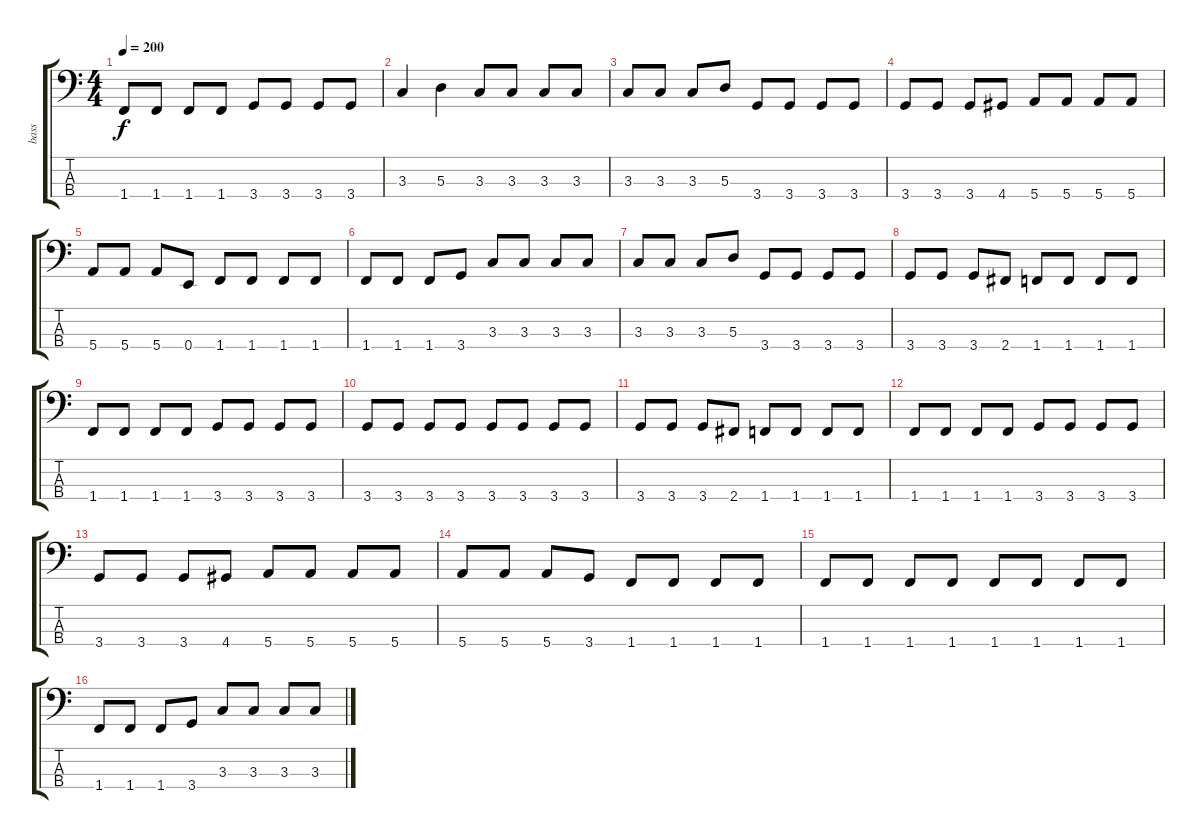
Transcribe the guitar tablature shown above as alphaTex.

\track ("bass " "bass ") {instrument electricbassfinger}
\staff {score tabs}
\tuning (G2 D2 A1 E1) {hide}
\ts (4 4)
\tempo 200
\clef f4
\ks c
1.4.8{dy f} 1.4.8 1.4.8 1.4.8 3.4.8 3.4.8 3.4.8 3.4.8 |
3.3.4 5.3.4 3.3.8 3.3.8 3.3.8 3.3.8 |
3.3.8 3.3.8 3.3.8 5.3.8 3.4.8 3.4.8 3.4.8 3.4.8 |
3.4.8 3.4.8 3.4.8 4.4.8 5.4.8 5.4.8 5.4.8 5.4.8 |
5.4.8 5.4.8 5.4.8 0.4.8 1.4.8 1.4.8 1.4.8 1.4.8 |
1.4.8 1.4.8 1.4.8 3.4.8 3.3.8 3.3.8 3.3.8 3.3.8 |
3.3.8 3.3.8 3.3.8 5.3.8 3.4.8 3.4.8 3.4.8 3.4.8 |
3.4.8 3.4.8 3.4.8 2.4.8 1.4.8 1.4.8 1.4.8 1.4.8 |
1.4.8 1.4.8 1.4.8 1.4.8 3.4.8 3.4.8 3.4.8 3.4.8 |
3.4.8 3.4.8 3.4.8 3.4.8 3.4.8 3.4.8 3.4.8 3.4.8 |
3.4.8 3.4.8 3.4.8 2.4.8 1.4.8 1.4.8 1.4.8 1.4.8 |
1.4.8 1.4.8 1.4.8 1.4.8 3.4.8 3.4.8 3.4.8 3.4.8 |
3.4.8 3.4.8 3.4.8 4.4.8 5.4.8 5.4.8 5.4.8 5.4.8 |
5.4.8 5.4.8 5.4.8 3.4.8 1.4.8 1.4.8 1.4.8 1.4.8 |
1.4.8 1.4.8 1.4.8 1.4.8 1.4.8 1.4.8 1.4.8 1.4.8 |
1.4.8 1.4.8 1.4.8 3.4.8 3.3.8 3.3.8 3.3.8 3.3.8
